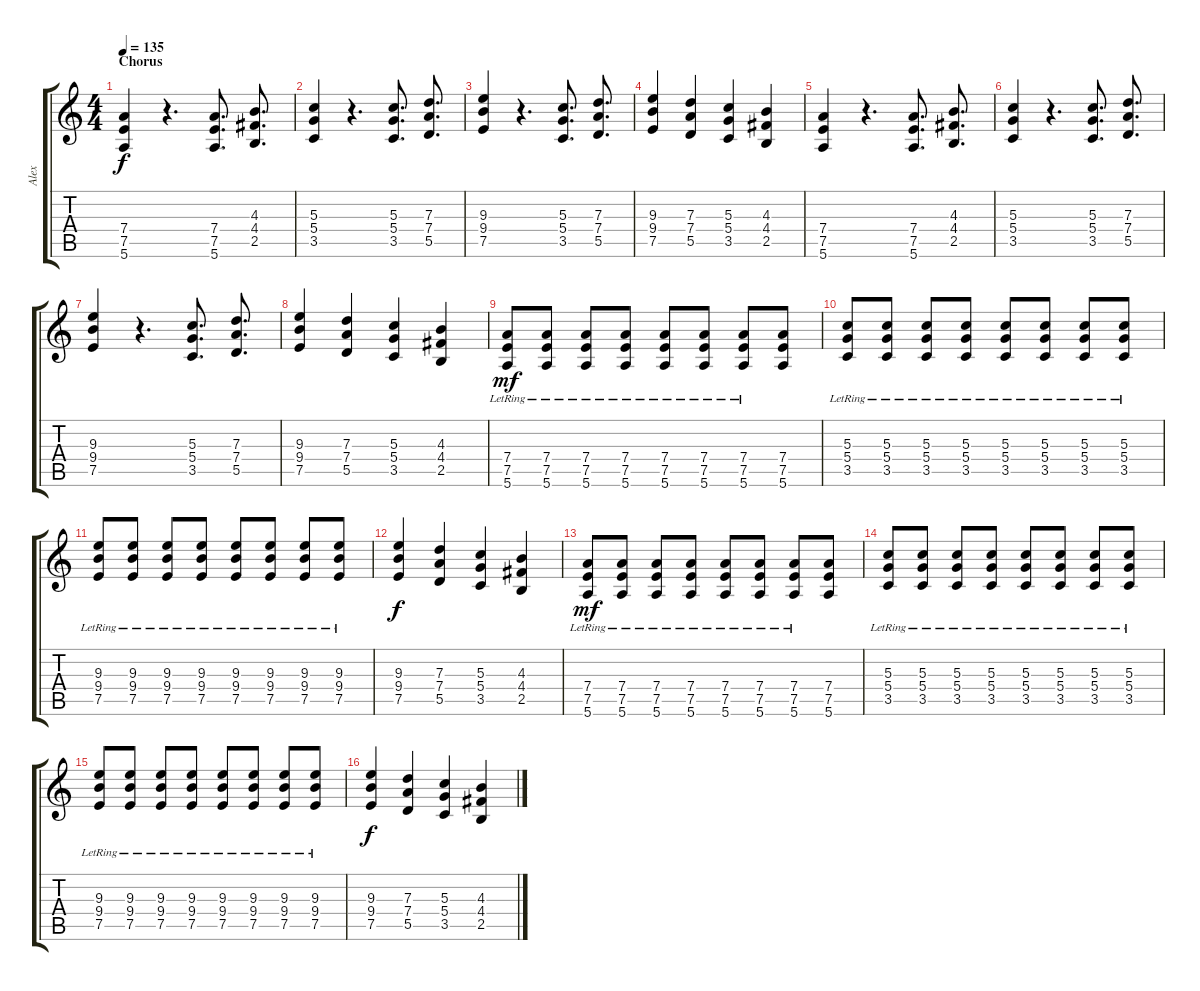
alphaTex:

\track ("Alex" "Alex") {instrument overdrivenguitar}
\staff {score tabs}
\tuning (E4 B3 G3 D3 A2 E2) {hide}
\ts (4 4)
\section ("" "Chorus")
\tempo 135
\clef g2
\ks c
(7.4 7.5 5.6).4{dy f} r.4{d} (7.4 7.5 5.6).8{d} (4.3 4.4 2.5).8{d} |
(5.3 5.4 3.5).4 r.4{d} (5.3 5.4 3.5).8{d} (7.3 7.4 5.5).8{d} |
(9.3 9.4 7.5).4 r.4{d} (5.3 5.4 3.5).8{d} (7.3 7.4 5.5).8{d} |
(9.3 9.4 7.5).4 (7.3 7.4 5.5).4 (5.3 5.4 3.5).4 (4.3 4.4 2.5).4 |
(7.4 7.5 5.6).4 r.4{d} (7.4 7.5 5.6).8{d} (4.3 4.4 2.5).8{d} |
(5.3 5.4 3.5).4 r.4{d} (5.3 5.4 3.5).8{d} (7.3 7.4 5.5).8{d} |
(9.3 9.4 7.5).4 r.4{d} (5.3 5.4 3.5).8{d} (7.3 7.4 5.5).8{d} |
(9.3 9.4 7.5).4 (7.3 7.4 5.5).4 (5.3 5.4 3.5).4 (4.3 4.4 2.5).4 |
(7.4{lr} 7.5{lr} 5.6{lr}).8{dy mf} (7.4{lr} 7.5{lr} 5.6{lr}).8 (7.4{lr} 7.5{lr} 5.6{lr}).8 (7.4{lr} 7.5{lr} 5.6{lr}).8 (7.4{lr} 7.5{lr} 5.6{lr}).8 (7.4{lr} 7.5{lr} 5.6{lr}).8 (7.4{lr} 7.5{lr} 5.6{lr}).8 (7.4 7.5 5.6).8 |
(5.3{lr} 5.4{lr} 3.5{lr}).8 (5.3{lr} 5.4{lr} 3.5{lr}).8 (5.3{lr} 5.4{lr} 3.5{lr}).8 (5.3{lr} 5.4{lr} 3.5{lr}).8 (5.3{lr} 5.4{lr} 3.5{lr}).8 (5.3{lr} 5.4{lr} 3.5{lr}).8 (5.3{lr} 5.4{lr} 3.5{lr}).8 (5.3{lr} 5.4{lr} 3.5{lr}).8 |
(9.3{lr} 9.4{lr} 7.5{lr}).8 (9.3{lr} 9.4{lr} 7.5{lr}).8 (9.3{lr} 9.4{lr} 7.5{lr}).8 (9.3{lr} 9.4{lr} 7.5{lr}).8 (9.3{lr} 9.4{lr} 7.5{lr}).8 (9.3{lr} 9.4{lr} 7.5{lr}).8 (9.3{lr} 9.4{lr} 7.5{lr}).8 (9.3{lr} 9.4{lr} 7.5{lr}).8 |
(9.3 9.4 7.5).4{dy f} (7.3 7.4 5.5).4 (5.3 5.4 3.5).4 (4.3 4.4 2.5).4 |
(7.4{lr} 7.5{lr} 5.6{lr}).8{dy mf} (7.4{lr} 7.5{lr} 5.6{lr}).8 (7.4{lr} 7.5{lr} 5.6{lr}).8 (7.4{lr} 7.5{lr} 5.6{lr}).8 (7.4{lr} 7.5{lr} 5.6{lr}).8 (7.4{lr} 7.5{lr} 5.6{lr}).8 (7.4{lr} 7.5{lr} 5.6{lr}).8 (7.4 7.5 5.6).8 |
(5.3{lr} 5.4{lr} 3.5{lr}).8 (5.3{lr} 5.4{lr} 3.5{lr}).8 (5.3{lr} 5.4{lr} 3.5{lr}).8 (5.3{lr} 5.4{lr} 3.5{lr}).8 (5.3{lr} 5.4{lr} 3.5{lr}).8 (5.3{lr} 5.4{lr} 3.5{lr}).8 (5.3{lr} 5.4{lr} 3.5{lr}).8 (5.3{lr} 5.4{lr} 3.5{lr}).8 |
(9.3{lr} 9.4{lr} 7.5{lr}).8 (9.3{lr} 9.4{lr} 7.5{lr}).8 (9.3{lr} 9.4{lr} 7.5{lr}).8 (9.3{lr} 9.4{lr} 7.5{lr}).8 (9.3{lr} 9.4{lr} 7.5{lr}).8 (9.3{lr} 9.4{lr} 7.5{lr}).8 (9.3{lr} 9.4{lr} 7.5{lr}).8 (9.3{lr} 9.4{lr} 7.5{lr}).8 |
(9.3 9.4 7.5).4{dy f} (7.3 7.4 5.5).4 (5.3 5.4 3.5).4 (4.3 4.4 2.5).4
